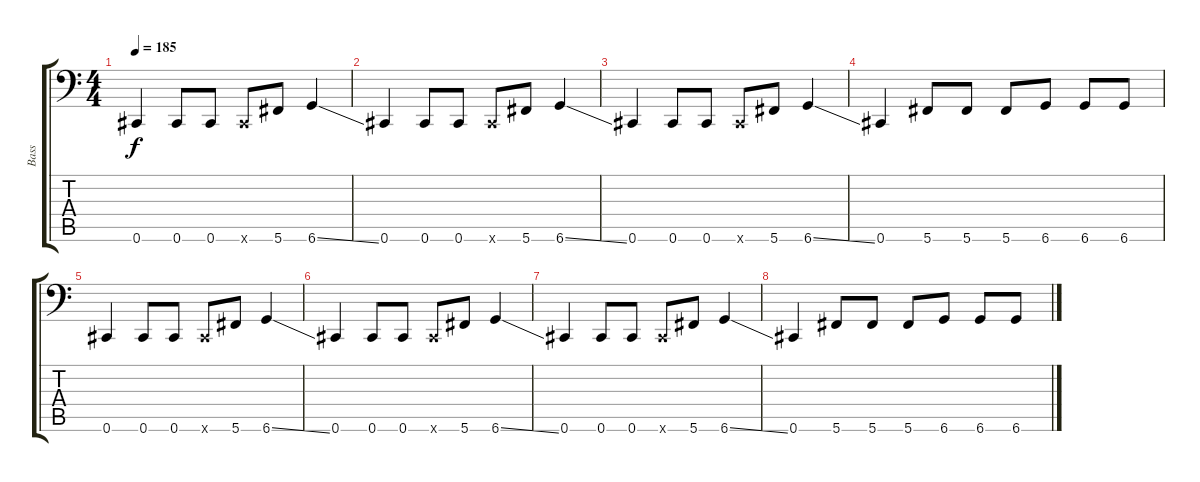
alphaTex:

\track ("Bass" "Bass") {instrument electricbasspick}
\staff {score tabs}
\tuning (Eb3 Bb2 Gb2 Db2 Ab1 Db1) {hide}
\ts (4 4)
\tempo 185
\clef f4
\ks c
0.6.4{dy f} 0.6.8 0.6.8 0.6{x}.8 5.6.8 6.6{ss}.4 |
0.6.4 0.6.8 0.6.8 0.6{x}.8 5.6.8 6.6{ss}.4 |
0.6.4 0.6.8 0.6.8 0.6{x}.8 5.6.8 6.6{ss}.4 |
0.6.4 5.6.8 5.6.8 5.6.8 6.6.8 6.6.8 6.6.8 |
0.6.4 0.6.8 0.6.8 0.6{x}.8 5.6.8 6.6{ss}.4 |
0.6.4 0.6.8 0.6.8 0.6{x}.8 5.6.8 6.6{ss}.4 |
0.6.4 0.6.8 0.6.8 0.6{x}.8 5.6.8 6.6{ss}.4 |
0.6.4 5.6.8 5.6.8 5.6.8 6.6.8 6.6.8 6.6.8
